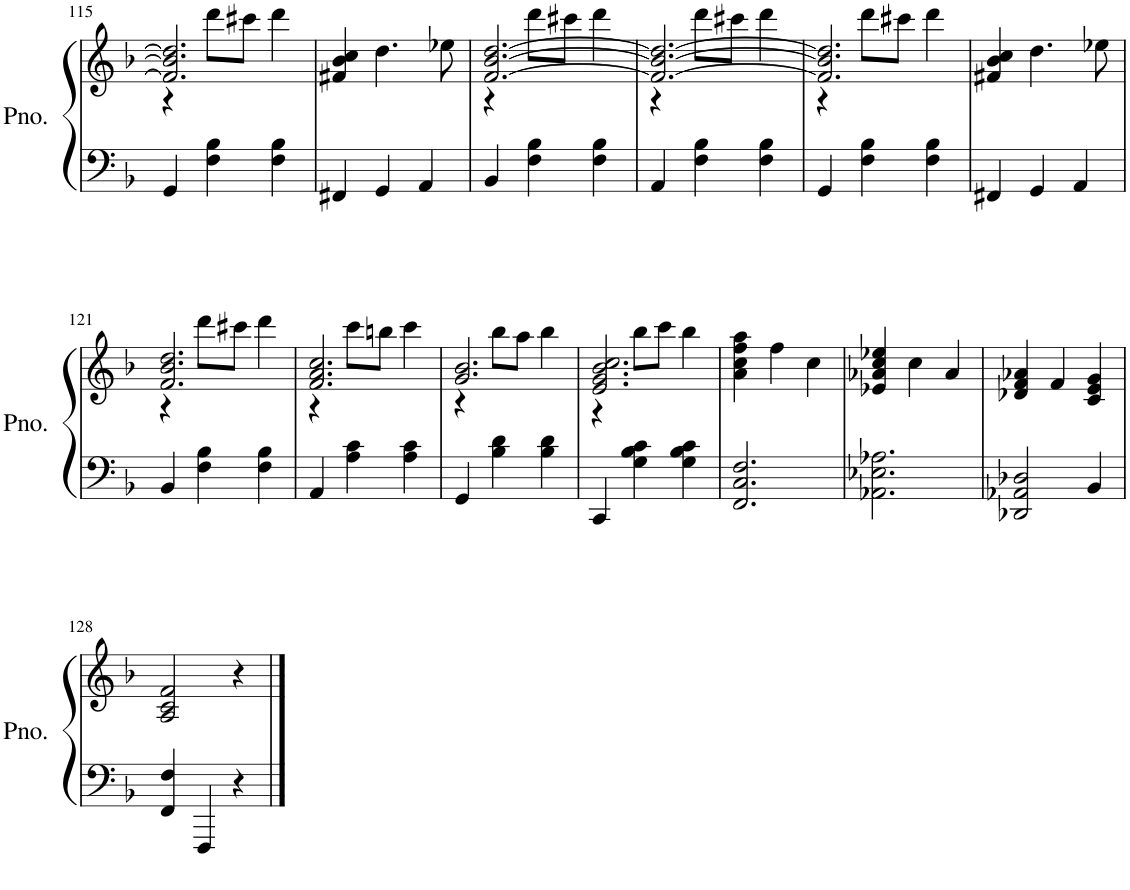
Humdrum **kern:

**kern	**kern
*part1	*part1
*staff2	*staff1
*I"Piano	*
*I'Pno.	*
!!LO:PB:g=z
*clefF4	*clefG2
*k[b-]	*k[b-]
*M3/4	*M3/4
=115	=115
*	*^
4GG/	2.f/] 2.b-/] 2.dd/]	4r
4F\ 4B-\	.	8ddd\L
.	.	8ccc#X\J
4F\ 4B-\	.	4ddd\
*	*v	*v
=116	=116
4FF#X/	4f#X/ 4b-/ 4cc/
4GG/	4.dd\
4AA/	.
.	8ee-X\
=117	=117
*	*^
4BB-/	[2.f/ [2.b-/ [2.dd/	4r
4F\ 4B-\	.	8ddd\L
.	.	8ccc#X\J
4F\ 4B-\	.	4ddd\
=118	=118	=118
4AA/	2.f/_ 2.b-/_ 2.dd/_	4r
4F\ 4B-\	.	8ddd\L
.	.	8ccc#X\J
4F\ 4B-\	.	4ddd\
=119	=119	=119
4GG/	2.f/] 2.b-/] 2.dd/]	4r
4F\ 4B-\	.	8ddd\L
.	.	8ccc#X\J
4F\ 4B-\	.	4ddd\
*	*v	*v
=120	=120
4FF#X/	4f#X/ 4b-/ 4cc/
4GG/	4.dd\
4AA/	.
.	8ee-X\
!!LO:LB:g=z
=121	=121
*	*^
4BB-/	2.f/ 2.b-/ 2.dd/	4r
4F\ 4B-\	.	8ddd\L
.	.	8ccc#X\J
4F\ 4B-\	.	4ddd\
=122	=122	=122
4AA/	2.f/ 2.a/ 2.cc/	4r
4A\ 4c\	.	8ccc\L
.	.	8bbn\J
4A\ 4c\	.	4ccc\
=123	=123	=123
4GG/	2.g/ 2.b-/	4r
4B-\ 4d\	.	8bb-\L
.	.	8aa\J
4B-\ 4d\	.	4bb-\
=124	=124	=124
4CC/	2.e/ 2.g/ 2.b-/ 2.cc/	4r
4G\ 4B-\ 4c\	.	8bb-\L
.	.	8ccc\J
4G\ 4B-\ 4c\	.	4bb-\
*	*v	*v
=125	=125
2.FF/ 2.C/ 2.F/	4a\ 4cc\ 4ff\ 4aa\
.	4ff\
.	4cc\
=126	=126
2.AA-X\ 2.E-X\ 2.A-X\	4e-X/ 4a-X/ 4cc/ 4ee-X/
.	4cc\
.	4a-/
=127	=127
2DD-X/ 2AA-X/ 2D-X/	4d-X/ 4f/ 4a-X/
.	4f/
4BB-/	4c/ 4e/ 4g/
!!LO:LB:g=z
=128	=128
4FF/ 4F/	2A/ 2c/ 2f/
4FFF/	.
4r	4r
==	==
*-	*-
